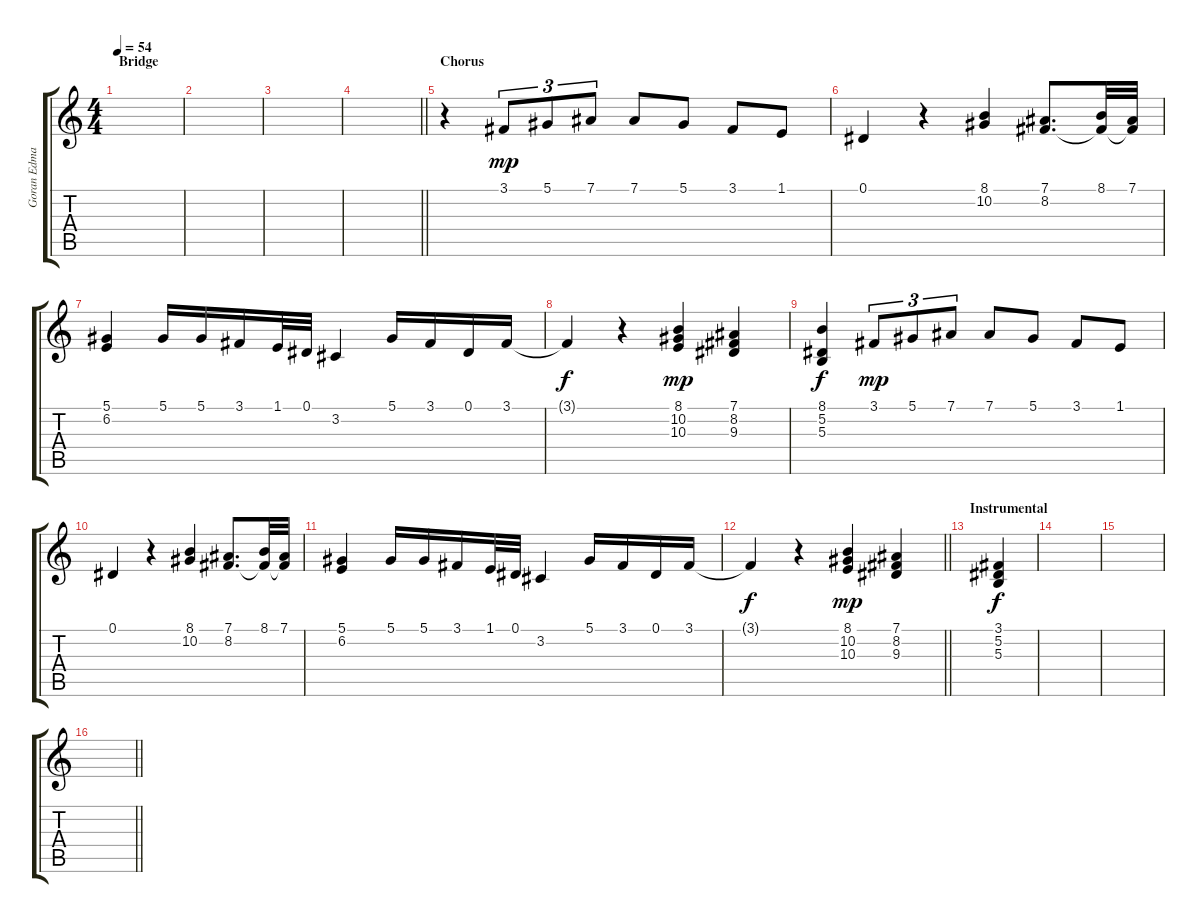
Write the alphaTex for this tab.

\track ("Goran Edman" "Goran Edma") {instrument choiraahs}
\staff {score tabs}
\tuning (Eb4 Bb3 Gb3 Db3 Ab2 Eb2) {hide}
\ts (4 4)
\section ("" "Bridge")
\tempo 54
\clef g2
\ks c
|
|
|
\barLineRight lightlight
|
\section ("" "Chorus")
r.4 3.1.8{tu (3 2) dy mp} 5.1.8{tu (3 2)} 7.1.8{tu (3 2)} 7.1.8 5.1.8 3.1.8 1.1.8 |
0.1.4 r.4 (8.1 10.2).4 (7.1 8.2).8{d} (8.1 8.2{t}).32 (7.1 8.2{t}).32 |
(5.1 6.2).4 5.1.16 5.1.16 3.1.16 1.1.32 0.1.32 3.2.4 5.1.16 3.1.16 0.1.16 3.1.16 |
3.1{t}.4{dy f} r.4 (8.1 10.2 10.3).4{dy mp} (7.1 8.2 9.3).4 |
(8.1 5.2 5.3).4{dy f} 3.1.8{tu (3 2) dy mp} 5.1.8{tu (3 2)} 7.1.8{tu (3 2)} 7.1.8 5.1.8 3.1.8 1.1.8 |
0.1.4 r.4 (8.1 10.2).4 (7.1 8.2).8{d} (8.1 8.2{t}).32 (7.1 8.2{t}).32 |
(5.1 6.2).4 5.1.16 5.1.16 3.1.16 1.1.32 0.1.32 3.2.4 5.1.16 3.1.16 0.1.16 3.1.16 |
\barLineRight lightlight
3.1{t}.4{dy f} r.4 (8.1 10.2 10.3).4{dy mp} (7.1 8.2 9.3).4 |
\section ("" "Instrumental")
(3.1 5.2 5.3).4{dy f} |
|
|
\barLineRight lightlight
